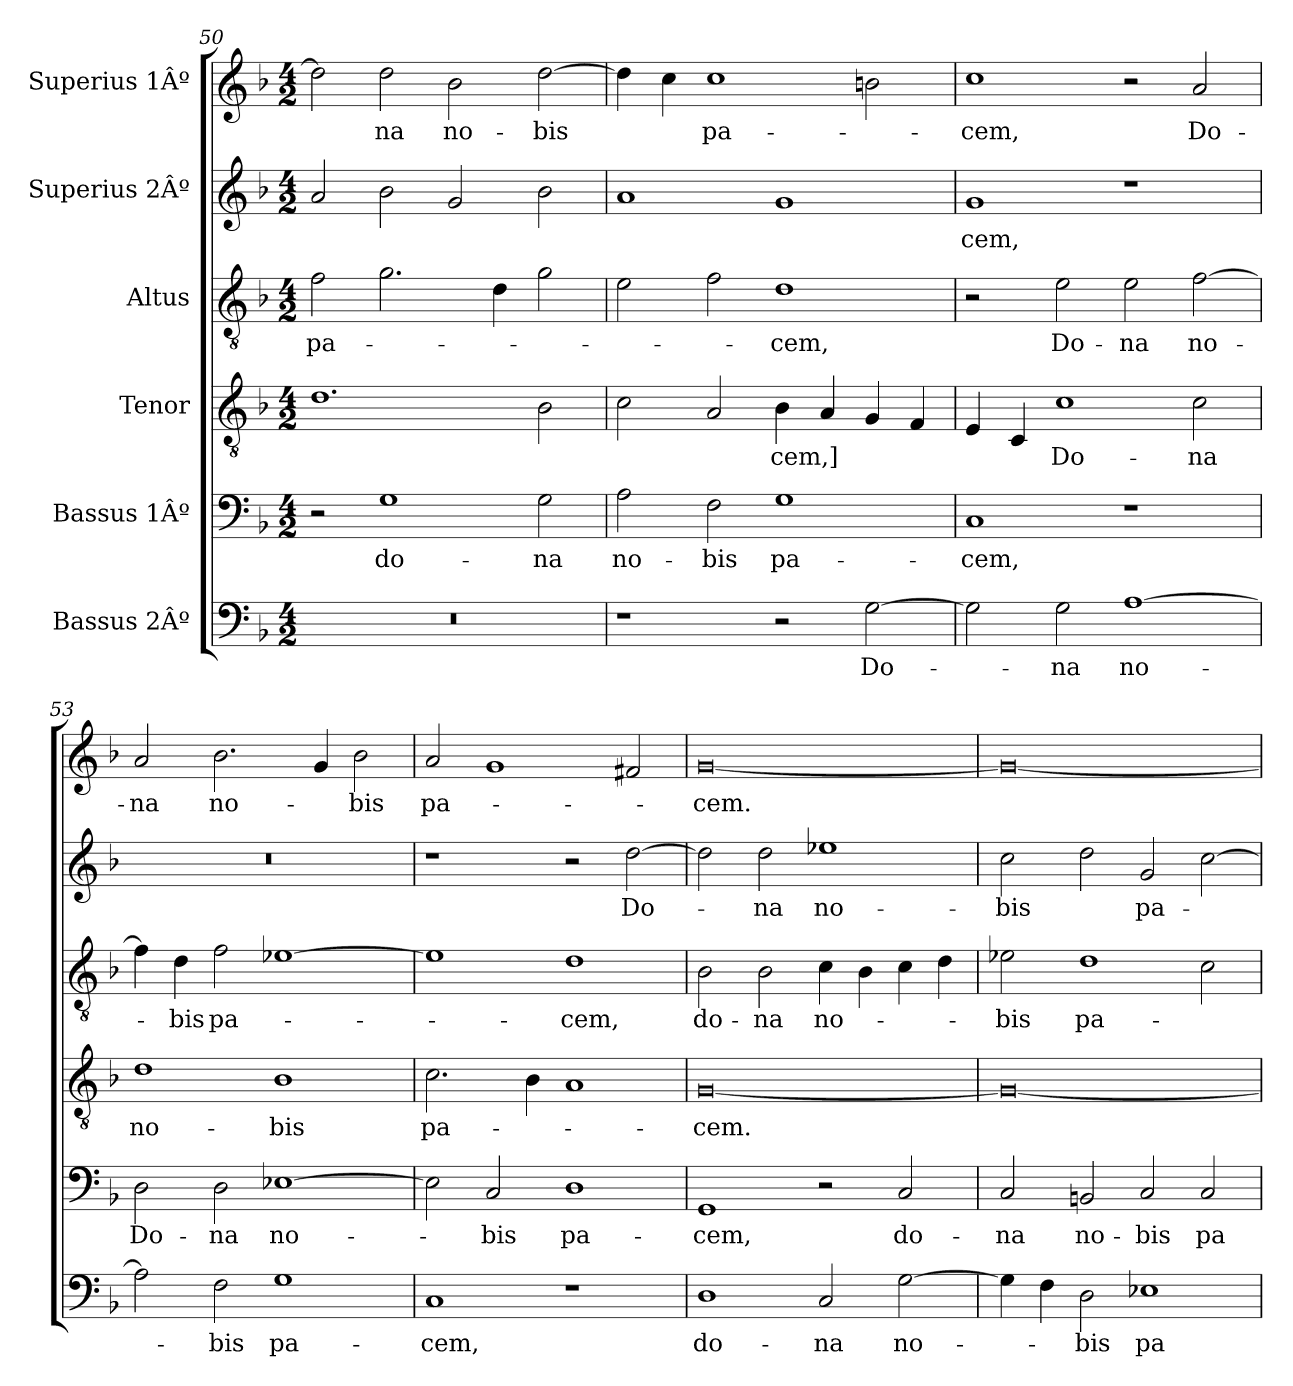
**kern	**text	**kern	**text	**kern	**text	**kern	**text	**kern	**text	**kern	**text
*part6	*part6	*part5	*part5	*part4	*part4	*part3	*part3	*part2	*part2	*part1	*part1
*staff6	*staff6	*staff5	*staff5	*staff4	*staff4	*staff3	*staff3	*staff2	*staff2	*staff1	*staff1
*I"Bassus 2Âº	*	*I"Bassus 1Âº	*	*I"Tenor	*	*I"Altus	*	*I"Superius 2Âº	*	*I"Superius 1Âº	*
*clefF4	*	*clefF4	*	*clefGv2	*	*clefGv2	*	*clefG2	*	*clefG2	*
*k[b-]	*	*k[b-]	*	*k[b-]	*	*k[b-]	*	*k[b-]	*	*k[b-]	*
*M4/2	*	*M4/2	*	*M4/2	*	*M4/2	*	*M4/2	*	*M4/2	*
=50	=50	=50	=50	=50	=50	=50	=50	=50	=50	=50	=50
0r	.	2r	.	1.d\	.	2f\	pa-	2a/	.	2dd\]	.
.	.	1G\	do-	.	.	2.g\	.	2b-\	.	2dd\	-na
.	.	.	.	.	.	.	.	2g/	.	2b-\	no-
.	.	.	.	.	.	4d\	.	.	.	.	.
.	.	2G\	-na	2B-\	.	2g\	.	2b-\	.	[2dd\	-bis
=51	=51	=51	=51	=51	=51	=51	=51	=51	=51	=51	=51
1r	.	2A\	no-	2c\	.	2e\	.	1a/	.	4dd\]	.
.	.	.	.	.	.	.	.	.	.	4cc\	.
.	.	2F\	-bis	2A/	.	2f\	.	.	.	1cc\	pa-
2r	.	1G\	pa-	4B-\	-cem,]	1d\	-cem,	1g/	.	.	.
.	.	.	.	4A/	.	.	.	.	.	.	.
[2G\	Do-	.	.	4G/	.	.	.	.	.	2b\	.
.	.	.	.	4F/	.	.	.	.	.	.	.
=52	=52	=52	=52	=52	=52	=52	=52	=52	=52	=52	=52
2G\]	.	1C/	-cem,	4E/	.	2r	.	1g/	-cem,	1cc\	-cem,
.	.	.	.	4C/	.	.	.	.	.	.	.
2G\	-na	.	.	1c\	Do-	2e\	Do-	.	.	.	.
[1A\	no-	1r	.	.	.	2e\	-na	1r	.	2r	.
.	.	.	.	2c\	-na	[2f\	no-	.	.	2a/	Do-
=53	=53	=53	=53	=53	=53	=53	=53	=53	=53	=53	=53
2A\]	.	2D\	Do-	1d\	no-	4f\]	.	0r	.	2a/	-na
.	.	.	.	.	.	4d\	-bis	.	.	.	.
2F\	-bis	2D\	-na	.	.	2f\	pa-	.	.	2.b-\	no-
1G\	pa-	[1E-X\	no-	1B-\	-bis	[1e-X\	.	.	.	.	.
.	.	.	.	.	.	.	.	.	.	4g/	.
.	.	.	.	.	.	.	.	.	.	2b-\	-bis
=54	=54	=54	=54	=54	=54	=54	=54	=54	=54	=54	=54
1C/	-cem,	2E-\]	.	2.c\	pa-	1e-\]	.	1r	.	2a/	pa-
.	.	2C/	-bis	.	.	.	.	.	.	1g/	.
.	.	.	.	4B-\	.	.	.	.	.	.	.
1r	.	1D\	pa-	1A/	.	1d\	-cem,	2r	.	.	.
.	.	.	.	.	.	.	.	[2dd\	Do-	2f#X/	.
=55	=55	=55	=55	=55	=55	=55	=55	=55	=55	=55	=55
1D\	do-	1GG/	-cem,	[0G/	-cem.	2B-\	do-	2dd\]	.	[0g/	-cem.
.	.	.	.	.	.	2B-\	-na	2dd\	-na	.	.
2C/	-na	2r	.	.	.	4c\	no-	1ee-X\	no-	.	.
.	.	.	.	.	.	4B-\	.	.	.	.	.
[2G\	no-	2C/	do-	.	.	4c\	.	.	.	.	.
.	.	.	.	.	.	4d\	.	.	.	.	.
=56	=56	=56	=56	=56	=56	=56	=56	=56	=56	=56	=56
4G\]	.	2C/	-na	0G/_	.	2e-X\	-bis	2cc\	-bis	0g/_	.
4F\	.	.	.	.	.	.	.	.	.	.	.
2D\	-bis	2BBn/	no-	.	.	1d\	pa-	2dd\	.	.	.
1E-X\	pa-	2C/	-bis	.	.	.	.	2g/	pa-	.	.
.	.	2C/	pa-	.	.	2c\	.	[2cc\	.	.	.
=	=	=	=	=	=	=	=	=	=	=	=
*-	*-	*-	*-	*-	*-	*-	*-	*-	*-	*-	*-
